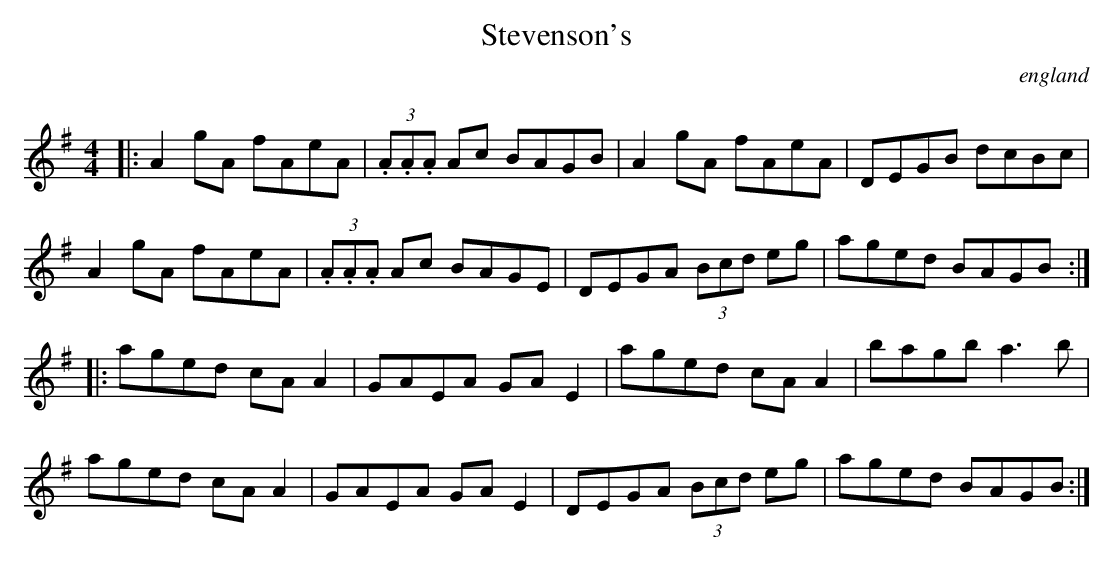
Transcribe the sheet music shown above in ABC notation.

X:1
T:Stevenson's
O:england
Q:400
M:4/4
K:G
|: A2gA fAeA | (3.A.A.A Ac BAGB | A2gA fAeA | DEGB dcBc |
A2gA fAeA | (3.A.A.A Ac BAGE | DEGA (3Bcd eg | aged BAGB :|
|: aged cAA2 | GAEA GAE2 | aged cAA2 | bagb a3b |
aged cAA2 | GAEA GAE2 | DEGA (3Bcd eg | aged BAGB :|
